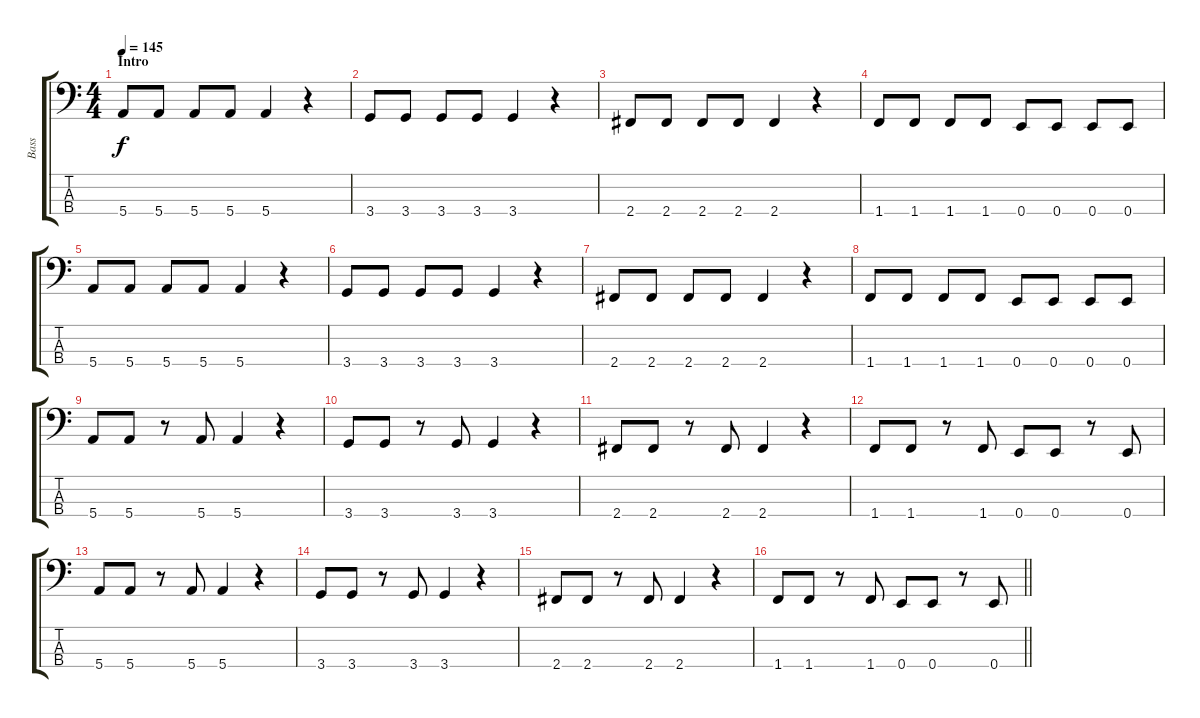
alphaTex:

\track ("Bass" "Bass") {instrument electricbassfinger}
\staff {score tabs}
\tuning (G2 D2 A1 E1) {hide}
\ts (4 4)
\section ("" "Intro")
\tempo 145
\clef f4
\ks c
5.4.8{dy f instrument electricbassfinger} 5.4.8 5.4.8 5.4.8 5.4.4 r.4 |
3.4.8 3.4.8 3.4.8 3.4.8 3.4.4 r.4 |
2.4.8 2.4.8 2.4.8 2.4.8 2.4.4 r.4 |
1.4.8 1.4.8 1.4.8 1.4.8 0.4.8 0.4.8 0.4.8 0.4.8 |
5.4.8 5.4.8 5.4.8 5.4.8 5.4.4 r.4 |
3.4.8 3.4.8 3.4.8 3.4.8 3.4.4 r.4 |
2.4.8 2.4.8 2.4.8 2.4.8 2.4.4 r.4 |
1.4.8 1.4.8 1.4.8 1.4.8 0.4.8 0.4.8 0.4.8 0.4.8 |
5.4.8 5.4.8 r.8 5.4.8 5.4.4 r.4 |
3.4.8 3.4.8 r.8 3.4.8 3.4.4 r.4 |
2.4.8 2.4.8 r.8 2.4.8 2.4.4 r.4 |
1.4.8 1.4.8 r.8 1.4.8 0.4.8 0.4.8 r.8 0.4.8 |
5.4.8 5.4.8 r.8 5.4.8 5.4.4 r.4 |
3.4.8 3.4.8 r.8 3.4.8 3.4.4 r.4 |
2.4.8 2.4.8 r.8 2.4.8 2.4.4 r.4 |
\barLineRight lightlight
1.4.8 1.4.8 r.8 1.4.8 0.4.8 0.4.8 r.8 0.4.8
